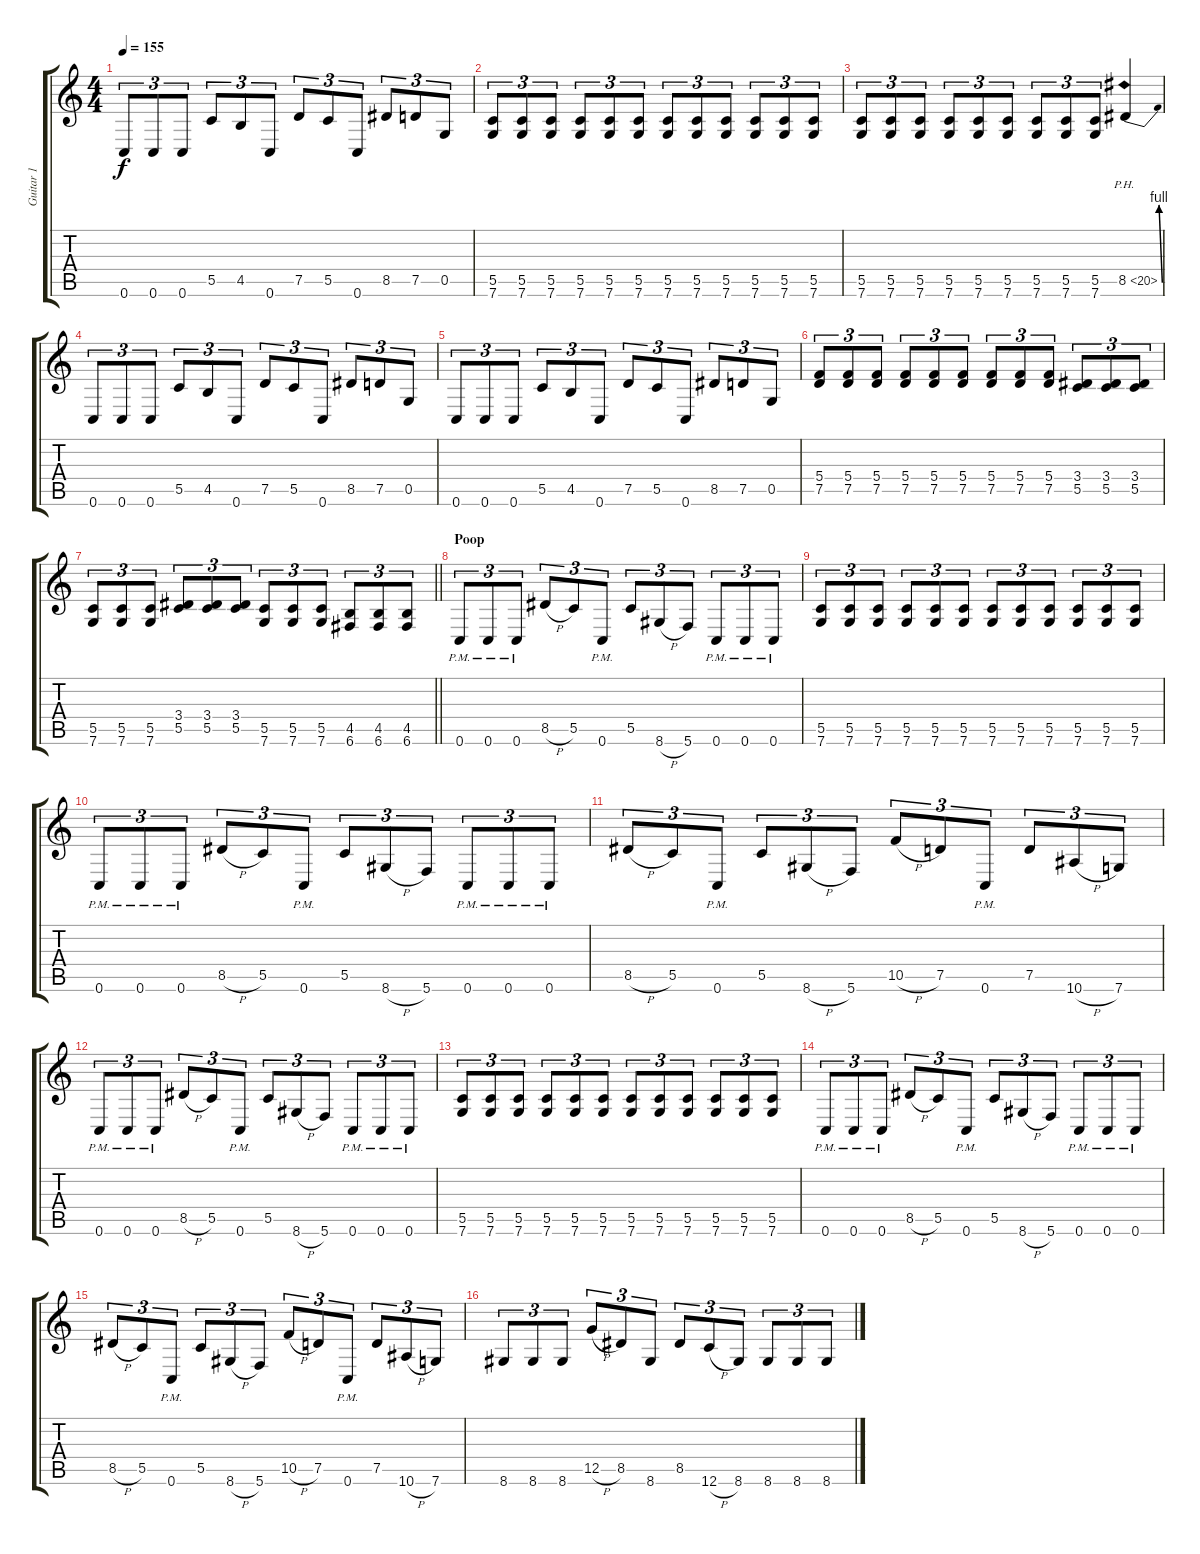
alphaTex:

\track ("Guitar 1" "Guitar 1") {instrument distortionguitar}
\staff {score tabs}
\tuning (D4 A3 F3 C3 G2 C2) {hide}
\ts (4 4)
\tempo 155
\clef g2
\ks c
0.6.8{tu (3 2) dy f} 0.6.8{tu (3 2)} 0.6.8{tu (3 2)} 5.5.8{tu (3 2)} 4.5.8{tu (3 2)} 0.6.8{tu (3 2)} 7.5.8{tu (3 2)} 5.5.8{tu (3 2)} 0.6.8{tu (3 2)} 8.5.8{tu (3 2)} 7.5.8{tu (3 2)} 0.5.8{tu (3 2)} |
(5.5 7.6).8{tu (3 2)} (5.5 7.6).8{tu (3 2)} (5.5 7.6).8{tu (3 2)} (5.5 7.6).8{tu (3 2)} (5.5 7.6).8{tu (3 2)} (5.5 7.6).8{tu (3 2)} (5.5 7.6).8{tu (3 2)} (5.5 7.6).8{tu (3 2)} (5.5 7.6).8{tu (3 2)} (5.5 7.6).8{tu (3 2)} (5.5 7.6).8{tu (3 2)} (5.5 7.6).8{tu (3 2)} |
(5.5 7.6).8{tu (3 2)} (5.5 7.6).8{tu (3 2)} (5.5 7.6).8{tu (3 2)} (5.5 7.6).8{tu (3 2)} (5.5 7.6).8{tu (3 2)} (5.5 7.6).8{tu (3 2)} (5.5 7.6).8{tu (3 2)} (5.5 7.6).8{tu (3 2)} (5.5 7.6).8{tu (3 2)} 8.5{be (bend 0 0 60 4) ph 12}.4 |
0.6.8{tu (3 2)} 0.6.8{tu (3 2)} 0.6.8{tu (3 2)} 5.5.8{tu (3 2)} 4.5.8{tu (3 2)} 0.6.8{tu (3 2)} 7.5.8{tu (3 2)} 5.5.8{tu (3 2)} 0.6.8{tu (3 2)} 8.5.8{tu (3 2)} 7.5.8{tu (3 2)} 0.5.8{tu (3 2)} |
0.6.8{tu (3 2)} 0.6.8{tu (3 2)} 0.6.8{tu (3 2)} 5.5.8{tu (3 2)} 4.5.8{tu (3 2)} 0.6.8{tu (3 2)} 7.5.8{tu (3 2)} 5.5.8{tu (3 2)} 0.6.8{tu (3 2)} 8.5.8{tu (3 2)} 7.5.8{tu (3 2)} 0.5.8{tu (3 2)} |
(5.4 7.5).8{tu (3 2)} (5.4 7.5).8{tu (3 2)} (5.4 7.5).8{tu (3 2)} (5.4 7.5).8{tu (3 2)} (5.4 7.5).8{tu (3 2)} (5.4 7.5).8{tu (3 2)} (5.4 7.5).8{tu (3 2)} (5.4 7.5).8{tu (3 2)} (5.4 7.5).8{tu (3 2)} (3.4 5.5).8{tu (3 2)} (3.4 5.5).8{tu (3 2)} (3.4 5.5).8{tu (3 2)} |
\barLineRight lightlight
(5.5 7.6).8{tu (3 2)} (5.5 7.6).8{tu (3 2)} (5.5 7.6).8{tu (3 2)} (3.4 5.5).8{tu (3 2)} (3.4 5.5).8{tu (3 2)} (3.4 5.5).8{tu (3 2)} (5.5 7.6).8{tu (3 2)} (5.5 7.6).8{tu (3 2)} (5.5 7.6).8{tu (3 2)} (4.5 6.6).8{tu (3 2)} (4.5 6.6).8{tu (3 2)} (4.5 6.6).8{tu (3 2)} |
\section ("" "Poop")
0.6{pm}.8{tu (3 2)} 0.6{pm}.8{tu (3 2)} 0.6{pm}.8{tu (3 2)} 8.5{h}.8{tu (3 2)} 5.5.8{tu (3 2)} 0.6{pm}.8{tu (3 2)} 5.5.8{tu (3 2)} 8.6{h}.8{tu (3 2)} 5.6.8{tu (3 2)} 0.6{pm}.8{tu (3 2)} 0.6{pm}.8{tu (3 2)} 0.6{pm}.8{tu (3 2)} |
(5.5 7.6).8{tu (3 2)} (5.5 7.6).8{tu (3 2)} (5.5 7.6).8{tu (3 2)} (5.5 7.6).8{tu (3 2)} (5.5 7.6).8{tu (3 2)} (5.5 7.6).8{tu (3 2)} (5.5 7.6).8{tu (3 2)} (5.5 7.6).8{tu (3 2)} (5.5 7.6).8{tu (3 2)} (5.5 7.6).8{tu (3 2)} (5.5 7.6).8{tu (3 2)} (5.5 7.6).8{tu (3 2)} |
0.6{pm}.8{tu (3 2)} 0.6{pm}.8{tu (3 2)} 0.6{pm}.8{tu (3 2)} 8.5{h}.8{tu (3 2)} 5.5.8{tu (3 2)} 0.6{pm}.8{tu (3 2)} 5.5.8{tu (3 2)} 8.6{h}.8{tu (3 2)} 5.6.8{tu (3 2)} 0.6{pm}.8{tu (3 2)} 0.6{pm}.8{tu (3 2)} 0.6{pm}.8{tu (3 2)} |
8.5{h}.8{tu (3 2)} 5.5.8{tu (3 2)} 0.6{pm}.8{tu (3 2)} 5.5.8{tu (3 2)} 8.6{h}.8{tu (3 2)} 5.6.8{tu (3 2)} 10.5{h}.8{tu (3 2)} 7.5.8{tu (3 2)} 0.6{pm}.8{tu (3 2)} 7.5.8{tu (3 2)} 10.6{h}.8{tu (3 2)} 7.6.8{tu (3 2)} |
0.6{pm}.8{tu (3 2)} 0.6{pm}.8{tu (3 2)} 0.6{pm}.8{tu (3 2)} 8.5{h}.8{tu (3 2)} 5.5.8{tu (3 2)} 0.6{pm}.8{tu (3 2)} 5.5.8{tu (3 2)} 8.6{h}.8{tu (3 2)} 5.6.8{tu (3 2)} 0.6{pm}.8{tu (3 2)} 0.6{pm}.8{tu (3 2)} 0.6{pm}.8{tu (3 2)} |
(5.5 7.6).8{tu (3 2)} (5.5 7.6).8{tu (3 2)} (5.5 7.6).8{tu (3 2)} (5.5 7.6).8{tu (3 2)} (5.5 7.6).8{tu (3 2)} (5.5 7.6).8{tu (3 2)} (5.5 7.6).8{tu (3 2)} (5.5 7.6).8{tu (3 2)} (5.5 7.6).8{tu (3 2)} (5.5 7.6).8{tu (3 2)} (5.5 7.6).8{tu (3 2)} (5.5 7.6).8{tu (3 2)} |
0.6{pm}.8{tu (3 2)} 0.6{pm}.8{tu (3 2)} 0.6{pm}.8{tu (3 2)} 8.5{h}.8{tu (3 2)} 5.5.8{tu (3 2)} 0.6{pm}.8{tu (3 2)} 5.5.8{tu (3 2)} 8.6{h}.8{tu (3 2)} 5.6.8{tu (3 2)} 0.6{pm}.8{tu (3 2)} 0.6{pm}.8{tu (3 2)} 0.6{pm}.8{tu (3 2)} |
8.5{h}.8{tu (3 2)} 5.5.8{tu (3 2)} 0.6{pm}.8{tu (3 2)} 5.5.8{tu (3 2)} 8.6{h}.8{tu (3 2)} 5.6.8{tu (3 2)} 10.5{h}.8{tu (3 2)} 7.5.8{tu (3 2)} 0.6{pm}.8{tu (3 2)} 7.5.8{tu (3 2)} 10.6{h}.8{tu (3 2)} 7.6.8{tu (3 2)} |
8.6.8{tu (3 2)} 8.6.8{tu (3 2)} 8.6.8{tu (3 2)} 12.5{h}.8{tu (3 2)} 8.5.8{tu (3 2)} 8.6.8{tu (3 2)} 8.5.8{tu (3 2)} 12.6{h}.8{tu (3 2)} 8.6.8{tu (3 2)} 8.6.8{tu (3 2)} 8.6.8{tu (3 2)} 8.6.8{tu (3 2)}
